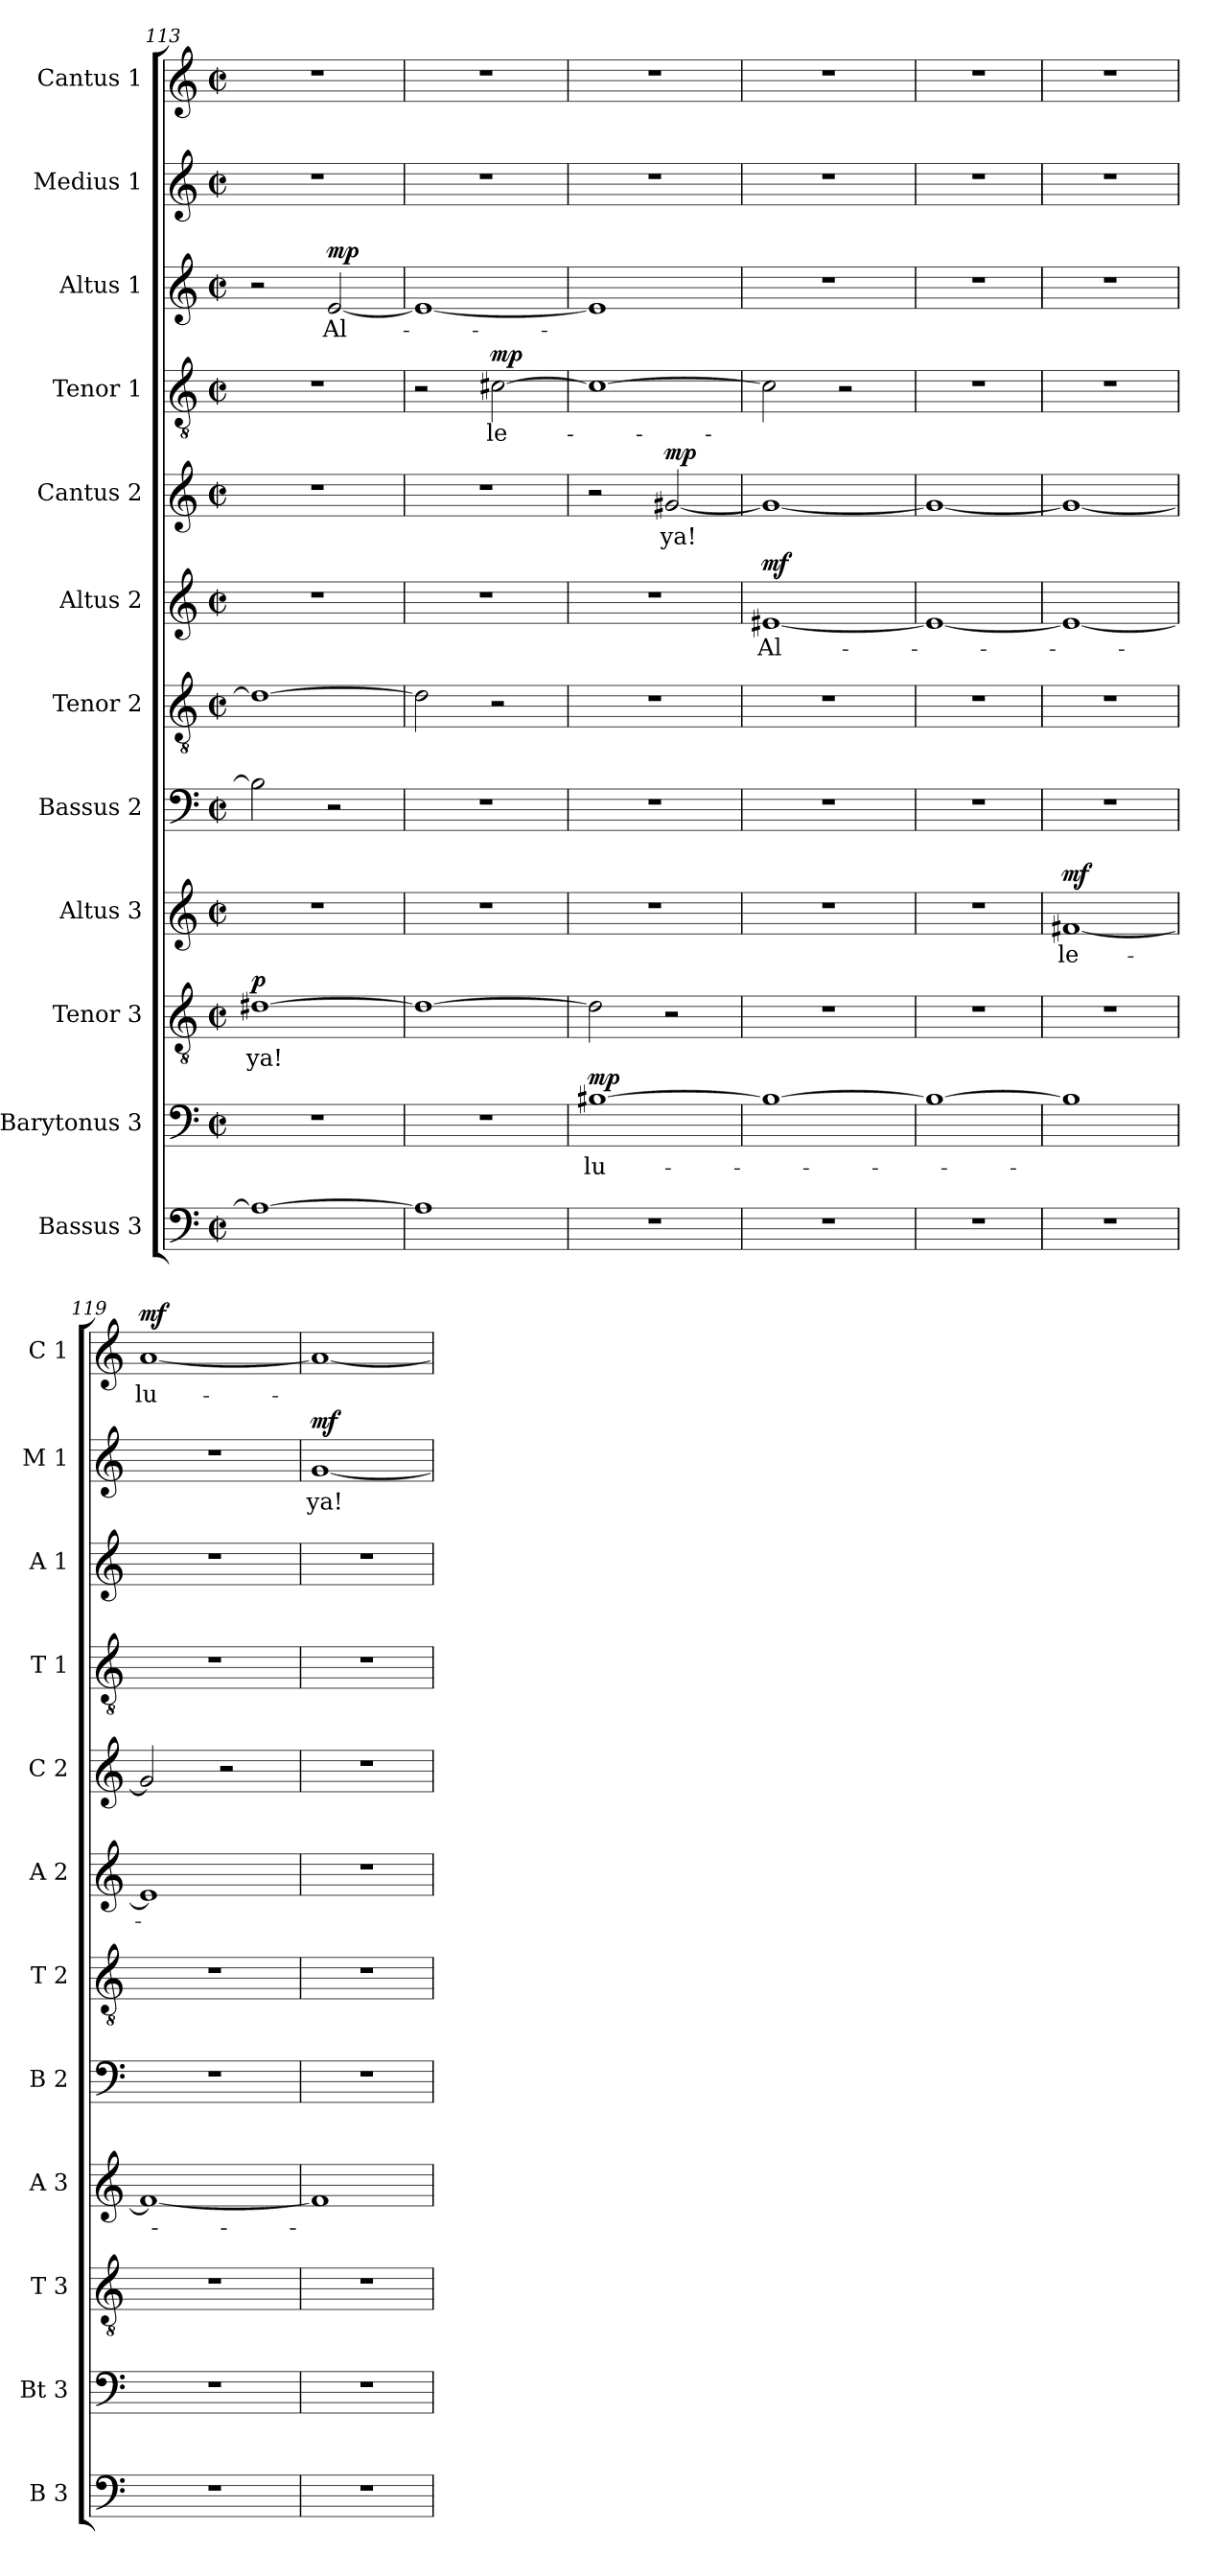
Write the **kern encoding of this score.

**kern	**kern	**text	**dynam	**kern	**text	**dynam	**kern	**text	**dynam	**kern	**kern	**kern	**text	**dynam	**kern	**text	**dynam	**kern	**text	**dynam	**kern	**text	**dynam	**kern	**text	**dynam	**kern	**text	**dynam
*part12	*part11	*part11	*part11	*part10	*part10	*part10	*part9	*part9	*part9	*part8	*part7	*part6	*part6	*part6	*part5	*part5	*part5	*part4	*part4	*part4	*part3	*part3	*part3	*part2	*part2	*part2	*part1	*part1	*part1
*staff12	*staff11	*staff11	*staff11	*staff10	*staff10	*staff10	*staff9	*staff9	*staff9	*staff8	*staff7	*staff6	*staff6	*staff6	*staff5	*staff5	*staff5	*staff4	*staff4	*staff4	*staff3	*staff3	*staff3	*staff2	*staff2	*staff2	*staff1	*staff1	*staff1
*I"Bassus 3	*I"Barytonus 3	*	*	*I"Tenor 3	*	*	*I"Altus 3	*	*	*I"Bassus 2	*I"Tenor 2	*I"Altus 2	*	*	*I"Cantus 2	*	*	*I"Tenor 1	*	*	*I"Altus 1	*	*	*I"Medius 1	*	*	*I"Cantus 1	*	*
*I'B 3	*I'Bt 3	*	*	*I'T 3	*	*	*I'A 3	*	*	*I'B 2	*I'T 2	*I'A 2	*	*	*I'C 2	*	*	*I'T 1	*	*	*I'A 1	*	*	*I'M 1	*	*	*I'C 1	*	*
*clefF4	*clefF4	*	*	*clefGv2	*	*	*clefG2	*	*	*clefF4	*clefGv2	*clefG2	*	*	*clefG2	*	*	*clefGv2	*	*	*clefG2	*	*	*clefG2	*	*	*clefG2	*	*
*k[]	*k[]	*	*	*k[]	*	*	*k[]	*	*	*k[]	*k[]	*k[]	*	*	*k[]	*	*	*k[]	*	*	*k[]	*	*	*k[]	*	*	*k[]	*	*
*C:	*C:	*	*	*C:	*	*	*C:	*	*	*C:	*C:	*C:	*	*	*C:	*	*	*C:	*	*	*C:	*	*	*C:	*	*	*C:	*	*
*M2/2	*M2/2	*	*	*M2/2	*	*	*M2/2	*	*	*M2/2	*M2/2	*M2/2	*	*	*M2/2	*	*	*M2/2	*	*	*M2/2	*	*	*M2/2	*	*	*M2/2	*	*
*met(c|)	*met(c|)	*	*	*met(c|)	*	*	*met(c|)	*	*	*met(c|)	*met(c|)	*met(c|)	*	*	*met(c|)	*	*	*met(c|)	*	*	*met(c|)	*	*	*met(c|)	*	*	*met(c|)	*	*
=113	=113	=113	=113	=113	=113	=113	=113	=113	=113	=113	=113	=113	=113	=113	=113	=113	=113	=113	=113	=113	=113	=113	=113	=113	=113	=113	=113	=113	=113
!	!	!	!	!	!LO:LY:b	!LO:DY:a	!	!	!	!	!	!	!	!	!	!	!	!	!	!	!	!	!	!	!	!	!	!	!
1A#_	1r	.	.	[1d#X	ya!	p	1r	.	.	2B\]	1d_	1r	.	.	1r	.	.	1r	.	.	2r	.	.	1r	.	.	1r	.	.
!	!	!	!	!	!	!	!	!	!	!	!	!	!	!	!	!	!	!	!	!	!	!LO:LY:b	!LO:DY:a	!	!	!	!	!	!
.	.	.	.	.	.	.	.	.	.	2r	.	.	.	.	.	.	.	.	.	.	[2e/	Al-	mp	.	.	.	.	.	.
=114	=114	=114	=114	=114	=114	=114	=114	=114	=114	=114	=114	=114	=114	=114	=114	=114	=114	=114	=114	=114	=114	=114	=114	=114	=114	=114	=114	=114	=114
1A#]	1r	.	.	1d#_	.	.	1r	.	.	1r	2d\]	1r	.	.	1r	.	.	2r	.	.	1e_	.	.	1r	.	.	1r	.	.
!	!	!	!	!	!	!	!	!	!	!	!	!	!	!	!	!	!	!	!LO:LY:b	!LO:DY:a	!	!	!	!	!	!	!	!	!
.	.	.	.	.	.	.	.	.	.	.	2r	.	.	.	.	.	.	[2c#X\	le-	mp	.	.	.	.	.	.	.	.	.
=115	=115	=115	=115	=115	=115	=115	=115	=115	=115	=115	=115	=115	=115	=115	=115	=115	=115	=115	=115	=115	=115	=115	=115	=115	=115	=115	=115	=115	=115
!	!	!LO:LY:b	!LO:DY:a	!	!	!	!	!	!	!	!	!	!	!	!	!	!	!	!	!	!	!	!	!	!	!	!	!	!
1r	[1B#X	lu-	mp	2d#\]	.	.	1r	.	.	1r	1r	1r	.	.	2r	.	.	1c#_	.	.	1e]	.	.	1r	.	.	1r	.	.
!	!	!	!	!	!	!	!	!	!	!	!	!	!	!	!	!LO:LY:b	!LO:DY:a	!	!	!	!	!	!	!	!	!	!	!	!
.	.	.	.	2r	.	.	.	.	.	.	.	.	.	.	[2g#X/	ya!	mp	.	.	.	.	.	.	.	.	.	.	.	.
=116	=116	=116	=116	=116	=116	=116	=116	=116	=116	=116	=116	=116	=116	=116	=116	=116	=116	=116	=116	=116	=116	=116	=116	=116	=116	=116	=116	=116	=116
!	!	!	!	!	!	!	!	!	!	!	!	!	!LO:LY:b	!LO:DY:a	!	!	!	!	!	!	!	!	!	!	!	!	!	!	!
1r	1B#_	.	.	1r	.	.	1r	.	.	1r	1r	[1e#X	Al-	mf	1g#_	.	.	2c#\]	.	.	1r	.	.	1r	.	.	1r	.	.
.	.	.	.	.	.	.	.	.	.	.	.	.	.	.	.	.	.	2r	.	.	.	.	.	.	.	.	.	.	.
=117	=117	=117	=117	=117	=117	=117	=117	=117	=117	=117	=117	=117	=117	=117	=117	=117	=117	=117	=117	=117	=117	=117	=117	=117	=117	=117	=117	=117	=117
1r	1B#_	.	.	1r	.	.	1r	.	.	1r	1r	1e#_	.	.	1g#_	.	.	1r	.	.	1r	.	.	1r	.	.	1r	.	.
=118	=118	=118	=118	=118	=118	=118	=118	=118	=118	=118	=118	=118	=118	=118	=118	=118	=118	=118	=118	=118	=118	=118	=118	=118	=118	=118	=118	=118	=118
!	!	!	!	!	!	!	!	!LO:LY:b	!LO:DY:a	!	!	!	!	!	!	!	!	!	!	!	!	!	!	!	!	!	!	!	!
1r	1B#]	.	.	1r	.	.	[1f#X	le-	mf	1r	1r	1e#_	.	.	1g#_	.	.	1r	.	.	1r	.	.	1r	.	.	1r	.	.
=119	=119	=119	=119	=119	=119	=119	=119	=119	=119	=119	=119	=119	=119	=119	=119	=119	=119	=119	=119	=119	=119	=119	=119	=119	=119	=119	=119	=119	=119
!	!	!	!	!	!	!	!	!	!	!	!	!	!	!	!	!	!	!	!	!	!	!	!	!	!	!	!	!LO:LY:b	!LO:DY:a
1r	1r	.	.	1r	.	.	1f#_	.	.	1r	1r	1e#]	.	.	2g#/]	.	.	1r	.	.	1r	.	.	1r	.	.	[1a	lu-	mf
.	.	.	.	.	.	.	.	.	.	.	.	.	.	.	2r	.	.	.	.	.	.	.	.	.	.	.	.	.	.
=120	=120	=120	=120	=120	=120	=120	=120	=120	=120	=120	=120	=120	=120	=120	=120	=120	=120	=120	=120	=120	=120	=120	=120	=120	=120	=120	=120	=120	=120
!	!	!	!	!	!	!	!	!	!	!	!	!	!	!	!	!	!	!	!	!	!	!	!	!	!LO:LY:b	!LO:DY:a	!	!	!
1r	1r	.	.	1r	.	.	1f#]	.	.	1r	1r	1r	.	.	1r	.	.	1r	.	.	1r	.	.	[1g	ya!	mf	1a_	.	.
=	=	=	=	=	=	=	=	=	=	=	=	=	=	=	=	=	=	=	=	=	=	=	=	=	=	=	=	=	=
*-	*-	*-	*-	*-	*-	*-	*-	*-	*-	*-	*-	*-	*-	*-	*-	*-	*-	*-	*-	*-	*-	*-	*-	*-	*-	*-	*-	*-	*-
